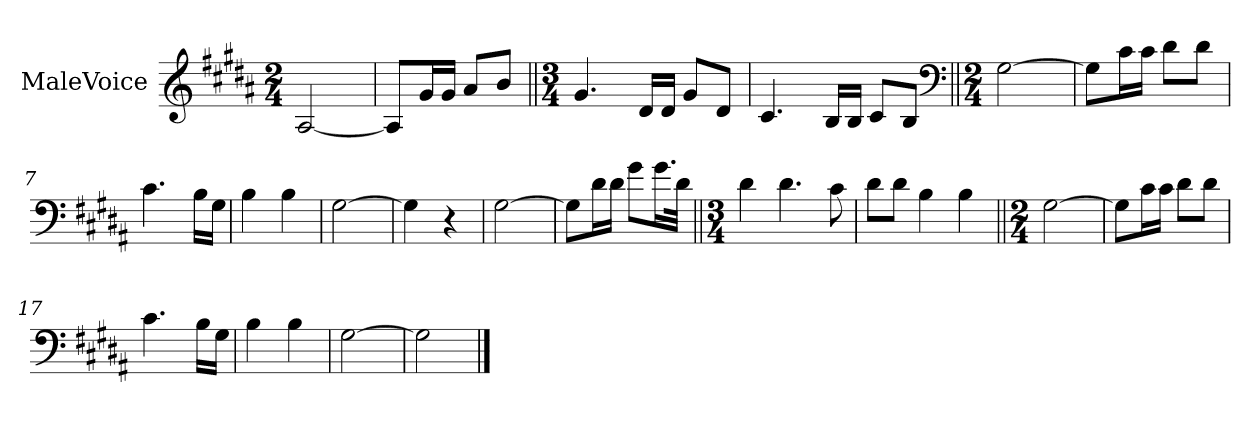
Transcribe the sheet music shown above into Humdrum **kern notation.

**kern
*part1
*staff1
*I"MaleVoice
*clefG2
*k[f#c#g#d#a#]
*M2/4
*MM63
=
[2A#
=2
8A#/L]
16g#/L
16g#/JJ
8a#/L
8b/J
=3||
*M3/4
4.g#
16d#/LL
16d#/JJ
8g#/L
8d#/J
=4
4.c#
16B/LL
16B/JJ
8c#/L
8B/J
*clefF4
=5||
*M2/4
[2G#
=6
8G#\L]
16c#\L
16c#\JJ
8d#\L
8d#\J
=7
4.c#
16B\LL
16G#\JJ
=8
4B
4B
=9
[2G#
=10
4G#]
4r
=11
[2G#
=12
8G#\L]
16d#\L
16d#\JJ
8g#\L
16.g#\L
32d#\JJk
=13||
*M3/4
4d#
4.d#
8c#
=14
8d#\L
8d#\J
4B
4B
=15||
*M2/4
[2G#
=16
8G#\L]
16c#\L
16c#\JJ
8d#\L
8d#\J
=17
4.c#
16B\LL
16G#\JJ
=18
4B
4B
=19
[2G#
=20
2G#]
==
*-
